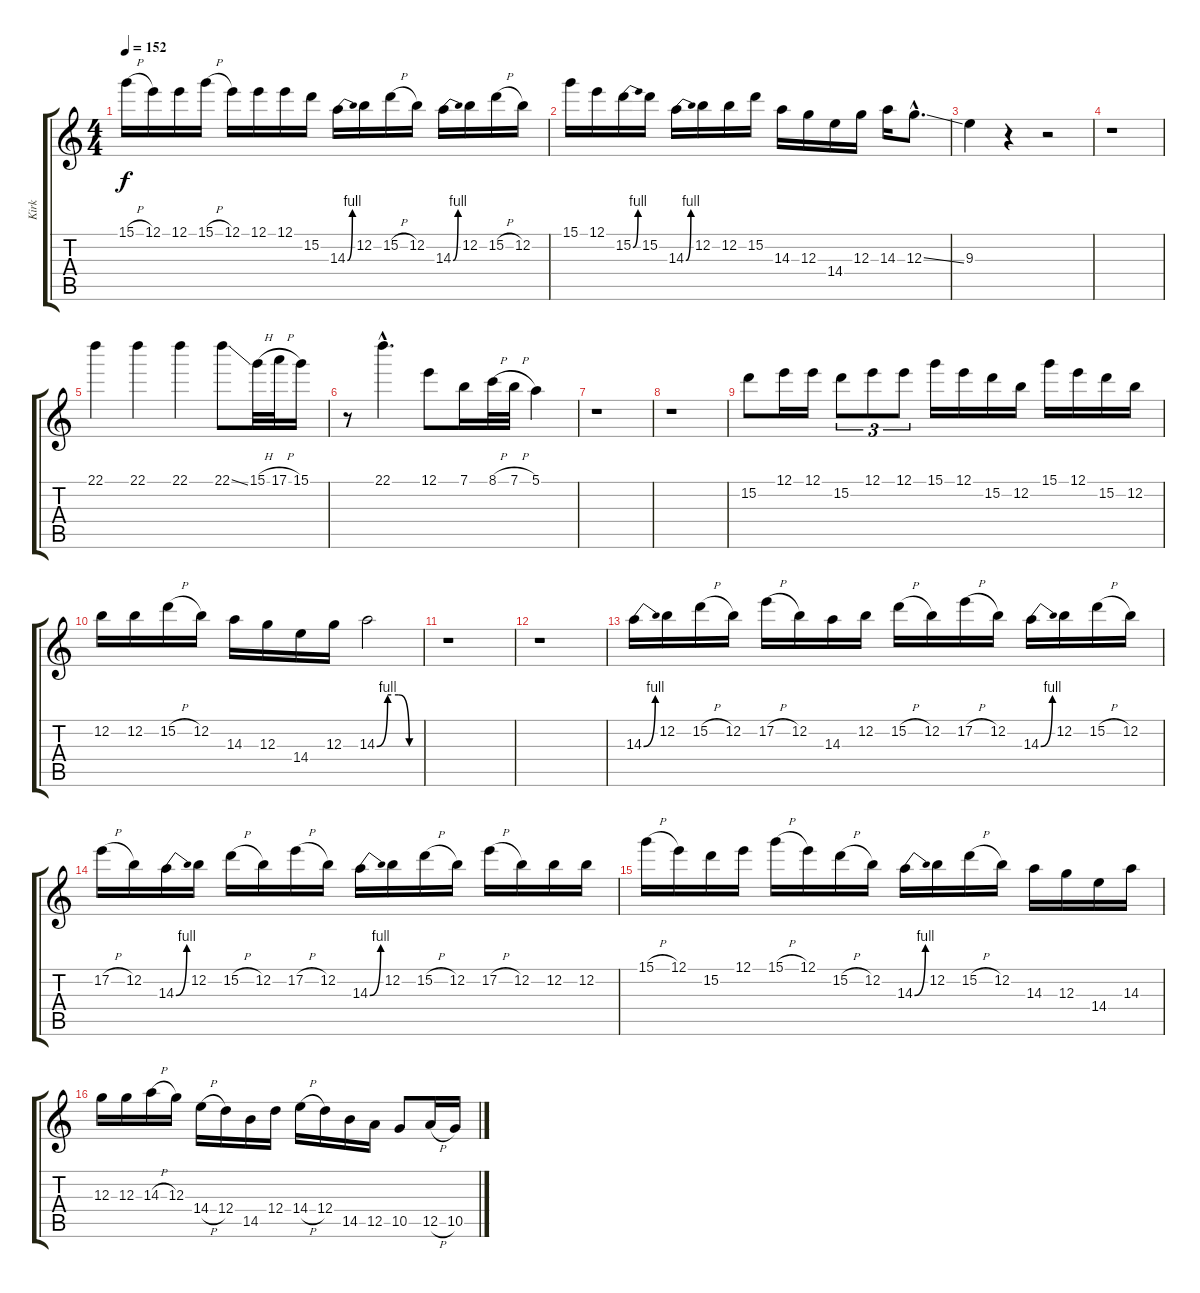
\track ("Kirk" "Kirk") {instrument distortionguitar}
\staff {score tabs}
\tuning (E4 B3 G3 D3 A2 E2) {hide}
\ts (4 4)
\tempo 152
\clef g2
\ks c
15.1{h}.16{dy f} 12.1.16 12.1.16 15.1{h}.16 12.1.16 12.1.16 12.1.16 15.2.16 14.3{be (bend 0 0 60 4)}.16 12.2.16 15.2{h}.16 12.2.16 14.3{be (bend 0 0 60 4)}.16 12.2.16 15.2{h}.16 12.2.16 |
15.1.16 12.1.16 15.2{be (bend 0 0 60 4)}.16 15.2.16 14.3{be (bend 0 0 60 4)}.16 12.2.16 12.2.16 15.2.16 14.3.16 12.3.16 14.4.16 12.3.16 14.3.16 12.3{ss hac}.8{d} |
9.3.4 r.4 r.2 |
r.1 |
22.1.4 22.1.4 22.1.4 22.1{ss}.8 15.1{h}.32 17.1{h}.32 15.1.16 |
r.8 22.1{hac}.4{d} 12.1.8 7.1.16 8.1{h}.32 7.1{h}.32 5.1.4 |
r.1 |
r.1 |
15.2.8 12.1.16 12.1.16 15.2.8{tu (3 2)} 12.1.8{tu (3 2)} 12.1.8{tu (3 2)} 15.1.16 12.1.16 15.2.16 12.2.16 15.1.16 12.1.16 15.2.16 12.2.16 |
12.2.16 12.2.16 15.2{h}.16 12.2.16 14.3.16 12.3.16 14.4.16 12.3.16 14.3{be (custom 0 0 15 4 30 4 45 0 60 0)}.2 |
r.1 |
r.1 |
14.3{be (bend 0 0 60 4)}.16 12.2.16 15.2{h}.16 12.2.16 17.2{h}.16 12.2.16 14.3.16 12.2.16 15.2{h}.16 12.2.16 17.2{h}.16 12.2.16 14.3{be (bend 0 0 60 4)}.16 12.2.16 15.2{h}.16 12.2.16 |
17.2{h}.16 12.2.16 14.3{be (bend 0 0 60 4)}.16 12.2.16 15.2{h}.16 12.2.16 17.2{h}.16 12.2.16 14.3{be (bend 0 0 60 4)}.16 12.2.16 15.2{h}.16 12.2.16 17.2{h}.16 12.2.16 12.2.16 12.2.16 |
15.1{h}.16 12.1.16 15.2.16 12.1.16 15.1{h}.16 12.1.16 15.2{h}.16 12.2.16 14.3{be (bend 0 0 60 4)}.16 12.2.16 15.2{h}.16 12.2.16 14.3.16 12.3.16 14.4.16 14.3.16 |
12.3.16 12.3.16 14.3{h}.16 12.3.16 14.4{h}.16 12.4.16 14.5.16 12.4.16 14.4{h}.16 12.4.16 14.5.16 12.5.16 10.5.8 12.5{h}.16 10.5.16
